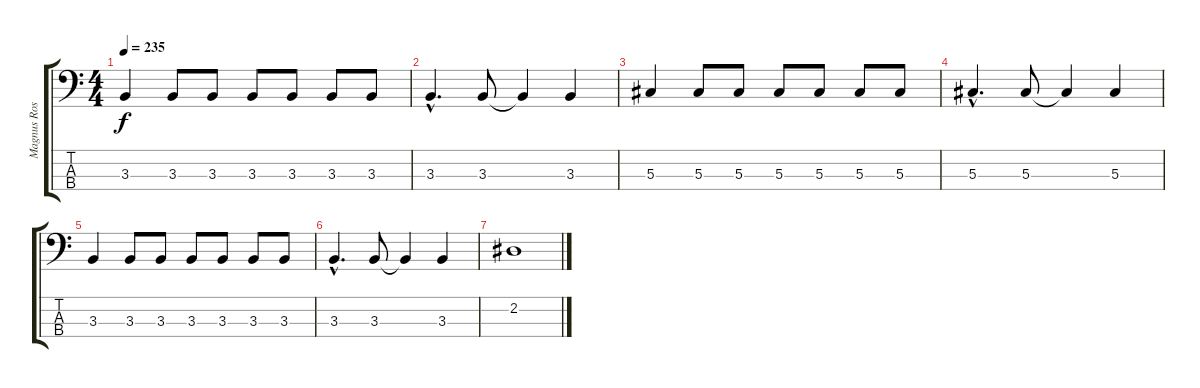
\track ("Magnus Rossen" "Magnus Ros") {instrument electricbassfinger}
\staff {score tabs}
\tuning (Gb2 Db2 Ab1 Eb1) {hide}
\ts (4 4)
\tempo 235
\clef f4
\ks c
3.3.4{dy f} 3.3.8 3.3.8 3.3.8 3.3.8 3.3.8 3.3.8 |
3.3{hac}.4{d} 3.3.8 3.3{t}.4 3.3.4 |
5.3.4 5.3.8 5.3.8 5.3.8 5.3.8 5.3.8 5.3.8 |
5.3{hac}.4{d} 5.3.8 5.3{t}.4 5.3.4 |
3.3.4 3.3.8 3.3.8 3.3.8 3.3.8 3.3.8 3.3.8 |
3.3{hac}.4{d} 3.3.8 3.3{t}.4 3.3.4 |
2.2.1
